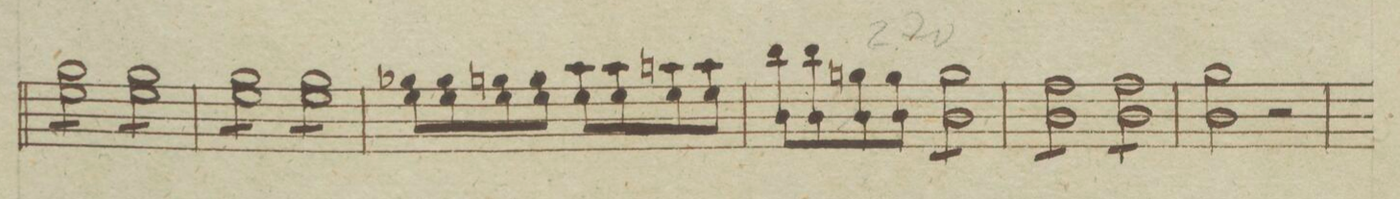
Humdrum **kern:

**kern	**dynam
*I"Violino Secondo.	*
*clefG2	*
*k[b-e-a-]	*
*met(c)	*
*M4/4	*
8ee-\L 8gg	.
8ee-\ 8gg	.
8ee-\ 8gg	.
8ee-\J 8gg	.
8ee-\L 8gg	.
8ee-\ 8gg	.
8ee-\ 8gg	.
8ee-\J 8gg	.
=264	=264
8ee-\L 8gg	.
8ee-\ 8gg	.
8ee-\ 8gg	.
8ee-\J 8gg	.
8ee-\L 8gg	.
8ee-\ 8gg	.
8ee-\ 8gg	.
8ee-\J 8gg	.
*Xtremolo	*
=265	=265
8ee-\L 8gg-X	.
8ee-\ 8gg-	.
8ee-\ 8ggn	.
8ee-\J 8gg	.
8ee-\L 8aa-	.
8ee-\ 8aa-	.
8ee-\ 8aan	.
8ee-\J 8aa	.
=266	=266
8b-\L 8bb-	.
8b-\ 8bb-	.
8b-\ 8ggn	.
8b-\J 8gg	.
*tremolo	*
8b-\L 8gg	.
8b-\ 8gg	.
8b-\ 8gg	.
8b-\J 8gg	.
=267	=267
8b-\L 8ff	.
8b-\ 8ff	.
8b-\ 8ff	.
8b-\J 8ff	.
8b-\L 8ff	.
8b-\ 8ff	.
8b-\ 8ff	.
8b-\J 8ff	.
*Xtremolo	*
=268	=268
2b-\ 2gg	.
2r	.
=269	=269
*-	*-
